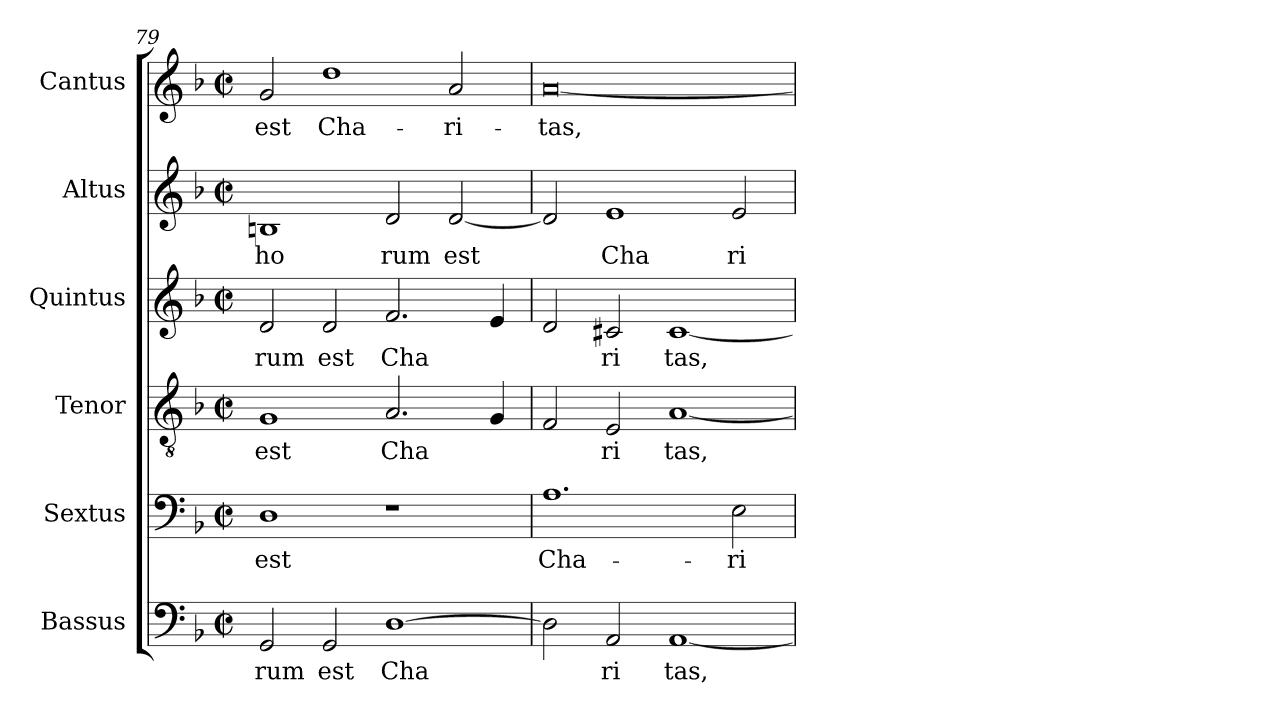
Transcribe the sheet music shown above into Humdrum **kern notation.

**kern	**text	**kern	**text	**kern	**text	**kern	**text	**kern	**text	**kern	**text
*part6	*part6	*part5	*part5	*part4	*part4	*part3	*part3	*part2	*part2	*part1	*part1
*staff6	*staff6	*staff5	*staff5	*staff4	*staff4	*staff3	*staff3	*staff2	*staff2	*staff1	*staff1
*I"Bassus	*	*I"Sextus	*	*I"Tenor	*	*I"Quintus	*	*I"Altus	*	*I"Cantus	*
!!LO:LB:g=z
*clefF4	*	*clefF4	*	*clefGv2	*	*clefG2	*	*clefG2	*	*clefG2	*
*k[b-]	*	*k[b-]	*	*k[b-]	*	*k[b-]	*	*k[b-]	*	*k[b-]	*
*F:	*	*F:	*	*F:	*	*F:	*	*F:	*	*F:	*
*M2/2	*	*M2/2	*	*M2/2	*	*M2/2	*	*M2/2	*	*M2/2	*
*met(c|)	*	*met(c|)	*	*met(c|)	*	*met(c|)	*	*met(c|)	*	*met(c|)	*
=79	=79	=79	=79	=79	=79	=79	=79	=79	=79	=79	=79
!	!LO:LY:b:cj	!	!LO:LY:b:cj	!	!LO:LY:b:cj	!	!LO:LY:b:cj	!	!LO:LY:b:cj	!	!LO:LY:b:cj
2GG/	-rum	1D	est	1G	est	2d/	rum	1Bn	ho	2g/	est
!	!LO:LY:b:cj	!	!	!	!	!	!LO:LY:b:cj	!	!	!	!LO:LY:b:cj
2GG/	est	.	.	.	.	2d/	est	.	.	1dd	Cha-
!	!LO:LY:b	!	!	!	!LO:LY:b	!	!LO:LY:b	!	!LO:LY:b:cj	!	!
[>1D	Cha	1r	.	2.A/	Cha	2.f/	Cha	2d/	rum	.	.
!	!	!	!	!	!	!	!	!	!LO:LY:b	!	!LO:LY:b:cj
.	.	.	.	.	.	.	.	[<2d/	est	2a/	-ri-
.	.	.	.	4G/	.	4e/	.	.	.	.	.
=80	=80	=80	=80	=80	=80	=80	=80	=80	=80	=80	=80
!	!	!	!LO:LY:b:cj	!	!	!	!	!	!	!	!LO:LY:b:cj
2D\]	.	1.A	Cha-	2F/	.	2d/	.	2d/]	.	[<0a	-tas,
!	!LO:LY:b:cj	!	!	!	!LO:LY:b:cj	!	!LO:LY:b:cj	!	!LO:LY:b:cj	!	!
2AA/	ri	.	.	2E/	ri	2c#X/	ri	1e	Cha	.	.
!	!LO:LY:b:cj	!	!	!	!LO:LY:b:cj	!	!LO:LY:b:cj	!	!	!	!
[<1AA	tas,	.	.	[<1A	tas,	[<1c#	tas,	.	.	.	.
!	!	!	!LO:LY:b:cj	!	!	!	!	!	!LO:LY:b:cj	!	!
.	.	2E\	-ri-	.	.	.	.	2e/	ri	.	.
=	=	=	=	=	=	=	=	=	=	=	=
*-	*-	*-	*-	*-	*-	*-	*-	*-	*-	*-	*-
